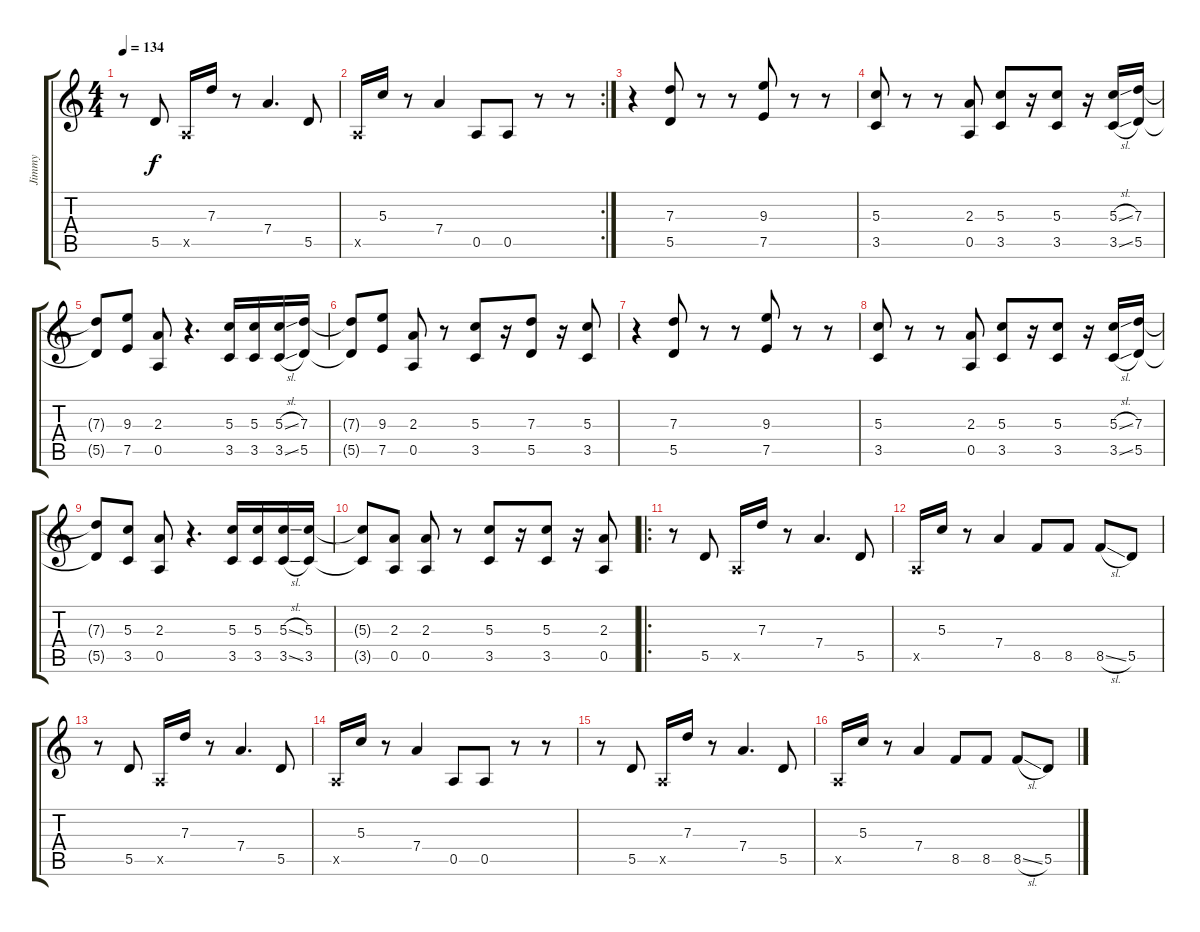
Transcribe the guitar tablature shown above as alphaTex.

\track ("Jimmy" "Jimmy") {instrument electricguitarjazz}
\staff {score tabs}
\tuning (E4 B3 G3 D3 A2 E2) {hide}
\ts (4 4)
\tempo 134
\clef g2
\ks c
r.8{dy f} 5.5.8 0.5{x}.16 7.3.16 r.8 7.4.4{d} 5.5.8 |
\rc 2
0.5{x}.16 5.3.16 r.8 7.4.4 0.5.8 0.5.8 r.8 r.8 |
r.4 (7.3 5.5).8 r.8 r.8 (9.3 7.5).8 r.8 r.8 |
(5.3 3.5).8 r.8 r.8 (2.3 0.5).8 (5.3 3.5).8 r.16 (5.3 3.5).8 r.16 (5.3{sl} 3.5{sl}).16 (7.3 5.5).16 |
(7.3{t} 5.5{t}).8 (9.3 7.5).8 (2.3 0.5).8 r.4{d} (5.3 3.5).16 (5.3 3.5).16 (5.3{sl} 3.5{sl}).16 (7.3 5.5).16 |
(7.3{t} 5.5{t}).8 (9.3 7.5).8 (2.3 0.5).8 r.8 (5.3 3.5).8 r.16 (7.3 5.5).8 r.16 (5.3 3.5).8 |
r.4 (7.3 5.5).8 r.8 r.8 (9.3 7.5).8 r.8 r.8 |
(5.3 3.5).8 r.8 r.8 (2.3 0.5).8 (5.3 3.5).8 r.16 (5.3 3.5).8 r.16 (5.3{sl} 3.5{sl}).16 (7.3 5.5).16 |
(7.3{t} 5.5{t}).8 (5.3 3.5).8 (2.3 0.5).8 r.4{d} (5.3 3.5).16 (5.3 3.5).16 (5.3{sl} 3.5{sl}).16 (5.3 3.5).16 |
(5.3{t} 3.5{t}).8 (2.3 0.5).8 (2.3 0.5).8 r.8 (5.3 3.5).8 r.16 (5.3 3.5).8 r.16 (2.3 0.5).8 |
\ro
r.8 5.5.8 0.5{x}.16 7.3.16 r.8 7.4.4{d} 5.5.8 |
0.5{x}.16 5.3.16 r.8 7.4.4 8.5.8 8.5.8 8.5{sl}.8 5.5.8 |
r.8 5.5.8 0.5{x}.16 7.3.16 r.8 7.4.4{d} 5.5.8 |
0.5{x}.16 5.3.16 r.8 7.4.4 0.5.8 0.5.8 r.8 r.8 |
r.8 5.5.8 0.5{x}.16 7.3.16 r.8 7.4.4{d} 5.5.8 |
0.5{x}.16 5.3.16 r.8 7.4.4 8.5.8 8.5.8 8.5{sl}.8 5.5.8
